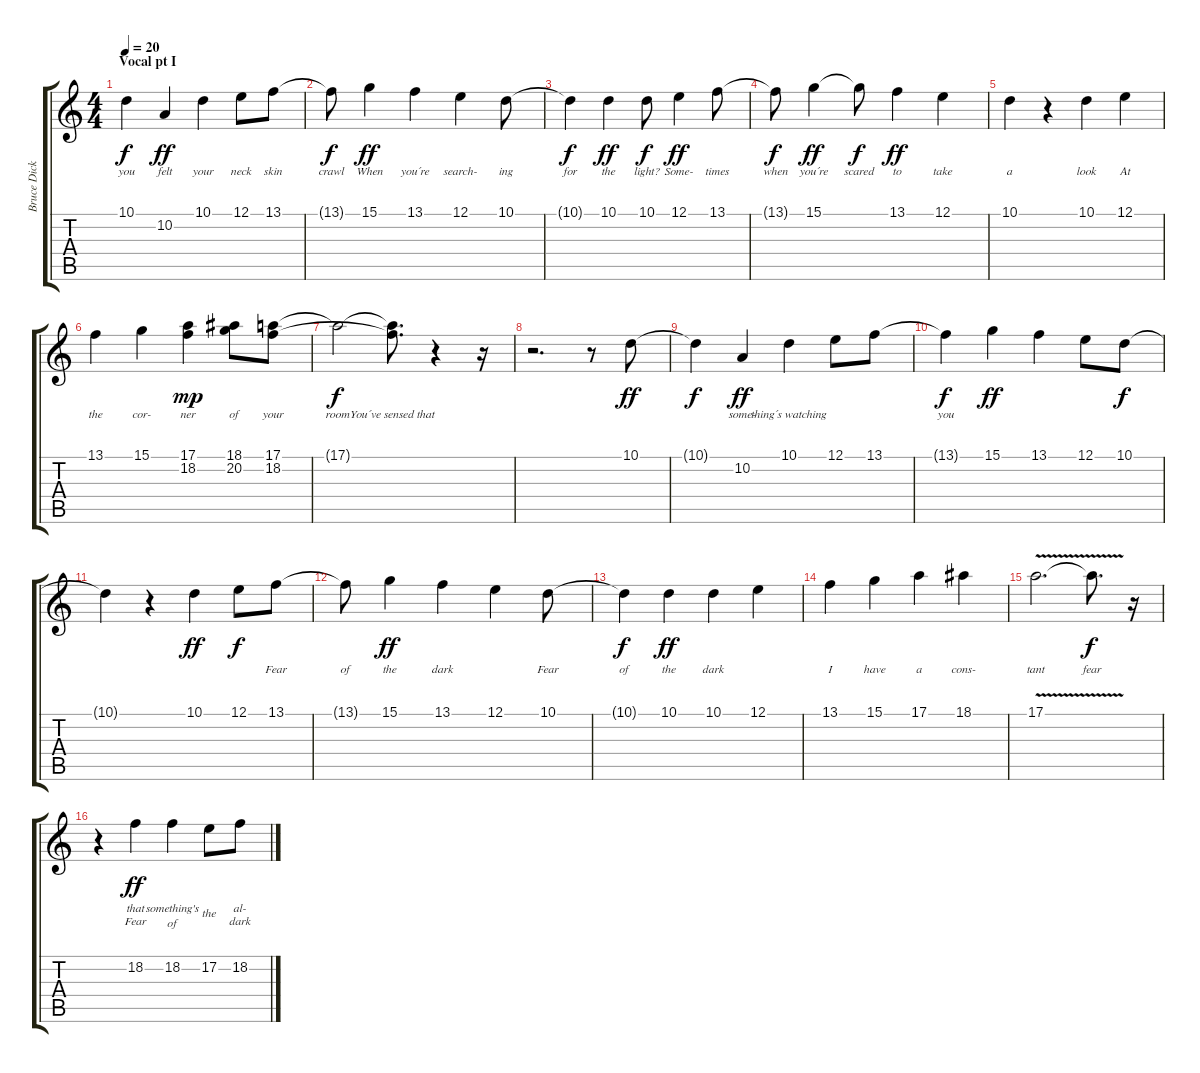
\track ("Bruce Dickinson" "Bruce Dick") {instrument violin}
\staff {score tabs}
\tuning (E4 B3 G3 D3 A2 E2) {hide}
\ts (4 4)
\section ("" "Vocal pt I")
\tempo 20
\clef g2
\ks c
10.1{t}.4{lyrics (0 "you") lyrics (1 "") lyrics (2 "") lyrics (3 "") lyrics (4 "") dy f} 10.2.4{lyrics (0 "felt") lyrics (1 "") lyrics (2 "") lyrics (3 "") lyrics (4 "") dy ff} 10.1.4{lyrics (0 "your") lyrics (1 "") lyrics (2 "") lyrics (3 "") lyrics (4 "")} 12.1.8{lyrics (0 "neck") lyrics (1 "") lyrics (2 "") lyrics (3 "") lyrics (4 "")} 13.1.8{lyrics (0 "skin") lyrics (1 "") lyrics (2 "") lyrics (3 "") lyrics (4 "")} |
13.1{t}.8{lyrics (0 "crawl") lyrics (1 "") lyrics (2 "") lyrics (3 "") lyrics (4 "") dy f} 15.1.4{lyrics (0 "When") lyrics (1 "") lyrics (2 "") lyrics (3 "") lyrics (4 "") dy ff} 13.1.4{lyrics (0 "you´re") lyrics (1 "") lyrics (2 "") lyrics (3 "") lyrics (4 "")} 12.1.4{lyrics (0 "search-") lyrics (1 "") lyrics (2 "") lyrics (3 "") lyrics (4 "")} 10.1.8{lyrics (0 "ing") lyrics (1 "") lyrics (2 "") lyrics (3 "") lyrics (4 "")} |
10.1{t}.4{lyrics (0 "for") lyrics (1 "") lyrics (2 "") lyrics (3 "") lyrics (4 "") dy f} 10.1.4{lyrics (0 "the") lyrics (1 "") lyrics (2 "") lyrics (3 "") lyrics (4 "") dy ff} 10.1.8{lyrics (0 "light?") lyrics (1 "") lyrics (2 "") lyrics (3 "") lyrics (4 "") dy f} 12.1.4{lyrics (0 "Some-") lyrics (1 "") lyrics (2 "") lyrics (3 "") lyrics (4 "") dy ff} 13.1.8{lyrics (0 "times") lyrics (1 "") lyrics (2 "") lyrics (3 "") lyrics (4 "")} |
13.1{t}.8{lyrics (0 "when") lyrics (1 "") lyrics (2 "") lyrics (3 "") lyrics (4 "") dy f} 15.1.4{lyrics (0 "you´re") lyrics (1 "") lyrics (2 "") lyrics (3 "") lyrics (4 "") dy ff} 15.1{t}.8{lyrics (0 "scared") lyrics (1 "") lyrics (2 "") lyrics (3 "") lyrics (4 "") dy f} 13.1.4{lyrics (0 "to") lyrics (1 "") lyrics (2 "") lyrics (3 "") lyrics (4 "") dy ff} 12.1.4{lyrics (0 "take") lyrics (1 "") lyrics (2 "") lyrics (3 "") lyrics (4 "")} |
10.1.4{lyrics (0 "a") lyrics (1 "") lyrics (2 "") lyrics (3 "") lyrics (4 "")} r.4 10.1.4{lyrics (0 "look") lyrics (1 "") lyrics (2 "") lyrics (3 "") lyrics (4 "")} 12.1.4{lyrics (0 "At") lyrics (1 "") lyrics (2 "") lyrics (3 "") lyrics (4 "")} |
13.1.4{lyrics (0 "the") lyrics (1 "") lyrics (2 "") lyrics (3 "") lyrics (4 "")} 15.1.4{lyrics (0 "cor-") lyrics (1 "") lyrics (2 "") lyrics (3 "") lyrics (4 "")} (17.1 18.2).4{lyrics (0 "ner") lyrics (1 "") lyrics (2 "") lyrics (3 "") lyrics (4 "") dy mp} (18.1 20.2).8{lyrics (0 "of") lyrics (1 "") lyrics (2 "") lyrics (3 "") lyrics (4 "")} (17.1 18.2).8{lyrics (0 "your") lyrics (1 "") lyrics (2 "") lyrics (3 "") lyrics (4 "")} |
17.1{t}.2{lyrics (0 "room") lyrics (1 "") lyrics (2 "") lyrics (3 "") lyrics (4 "") dy f} (17.1{t} 18.2{t}).8{d lyrics (0 "You´ve sensed that") lyrics (1 "") lyrics (2 "") lyrics (3 "") lyrics (4 "")} r.4 r.16 |
r.2{d} r.8 10.1.8{lyrics (0 "") lyrics (1 "") lyrics (2 "") lyrics (3 "") lyrics (4 "") dy ff} |
10.1{t}.4{lyrics (0 "") lyrics (1 "") lyrics (2 "") lyrics (3 "") lyrics (4 "") dy f} 10.2.4{lyrics (0 "some-") lyrics (1 "") lyrics (2 "") lyrics (3 "") lyrics (4 "") dy ff} 10.1.4{lyrics (0 "thing´s watching") lyrics (1 "") lyrics (2 "") lyrics (3 "") lyrics (4 "")} 12.1.8{lyrics (0 "") lyrics (1 "") lyrics (2 "") lyrics (3 "") lyrics (4 "")} 13.1.8{lyrics (0 "") lyrics (1 "") lyrics (2 "") lyrics (3 "") lyrics (4 "")} |
13.1{t}.4{lyrics (0 "you") lyrics (1 "") lyrics (2 "") lyrics (3 "") lyrics (4 "") dy f} 15.1.4{lyrics (0 "") lyrics (1 "") lyrics (2 "") lyrics (3 "") lyrics (4 "") dy ff} 13.1.4{lyrics (0 "") lyrics (1 "") lyrics (2 "") lyrics (3 "") lyrics (4 "")} 12.1.8{lyrics (0 "") lyrics (1 "") lyrics (2 "") lyrics (3 "") lyrics (4 "")} 10.1.8{lyrics (0 "") lyrics (1 "") lyrics (2 "") lyrics (3 "") lyrics (4 "") dy f} |
10.1{t}.4{lyrics (0 "") lyrics (1 "") lyrics (2 "") lyrics (3 "") lyrics (4 "")} r.4 10.1.4{lyrics (0 "") lyrics (1 "") lyrics (2 "") lyrics (3 "") lyrics (4 "") dy ff} 12.1.8{lyrics (0 "") lyrics (1 "") lyrics (2 "") lyrics (3 "") lyrics (4 "") dy f} 13.1.8{lyrics (0 "") lyrics (1 "Fear") lyrics (2 "") lyrics (3 "") lyrics (4 "")} |
13.1{t}.8{lyrics (0 "") lyrics (1 "of") lyrics (2 "") lyrics (3 "") lyrics (4 "")} 15.1.4{lyrics (0 "") lyrics (1 "the") lyrics (2 "") lyrics (3 "") lyrics (4 "") dy ff} 13.1.4{lyrics (0 "") lyrics (1 "dark") lyrics (2 "") lyrics (3 "") lyrics (4 "")} 12.1.4{lyrics (0 "") lyrics (1 "") lyrics (2 "") lyrics (3 "") lyrics (4 "")} 10.1.8{lyrics (0 "") lyrics (1 "Fear") lyrics (2 "") lyrics (3 "") lyrics (4 "")} |
10.1{t}.4{lyrics (0 "") lyrics (1 "of") lyrics (2 "") lyrics (3 "") lyrics (4 "") dy f} 10.1.4{lyrics (0 "") lyrics (1 "the") lyrics (2 "") lyrics (3 "") lyrics (4 "") dy ff} 10.1.4{lyrics (0 "") lyrics (1 "dark") lyrics (2 "") lyrics (3 "") lyrics (4 "")} 12.1.4{lyrics (0 "") lyrics (1 "") lyrics (2 "") lyrics (3 "") lyrics (4 "")} |
13.1.4{lyrics (0 "") lyrics (1 "I") lyrics (2 "") lyrics (3 "") lyrics (4 "")} 15.1.4{lyrics (0 "") lyrics (1 "have") lyrics (2 "") lyrics (3 "") lyrics (4 "")} 17.1.4{lyrics (0 "") lyrics (1 "a") lyrics (2 "") lyrics (3 "") lyrics (4 "")} 18.1.4{lyrics (0 "") lyrics (1 "cons-") lyrics (2 "") lyrics (3 "") lyrics (4 "")} |
17.1{v}.2{d lyrics (0 "") lyrics (1 "tant") lyrics (2 "") lyrics (3 "") lyrics (4 "")} 17.1{t}.8{d lyrics (0 "") lyrics (1 "fear") lyrics (2 "") lyrics (3 "") lyrics (4 "") dy f} r.16 |
r.4 18.2.4{lyrics (0 "") lyrics (1 "that") lyrics (2 "Fear") lyrics (3 "") lyrics (4 "") dy ff} 18.2.4{lyrics (0 "") lyrics (1 "something's") lyrics (2 "of") lyrics (3 "") lyrics (4 "")} 17.2.8{lyrics (0 "") lyrics (1 "") lyrics (2 "the") lyrics (3 "") lyrics (4 "")} 18.2.8{lyrics (0 "") lyrics (1 "al-") lyrics (2 "dark") lyrics (3 "") lyrics (4 "")}
